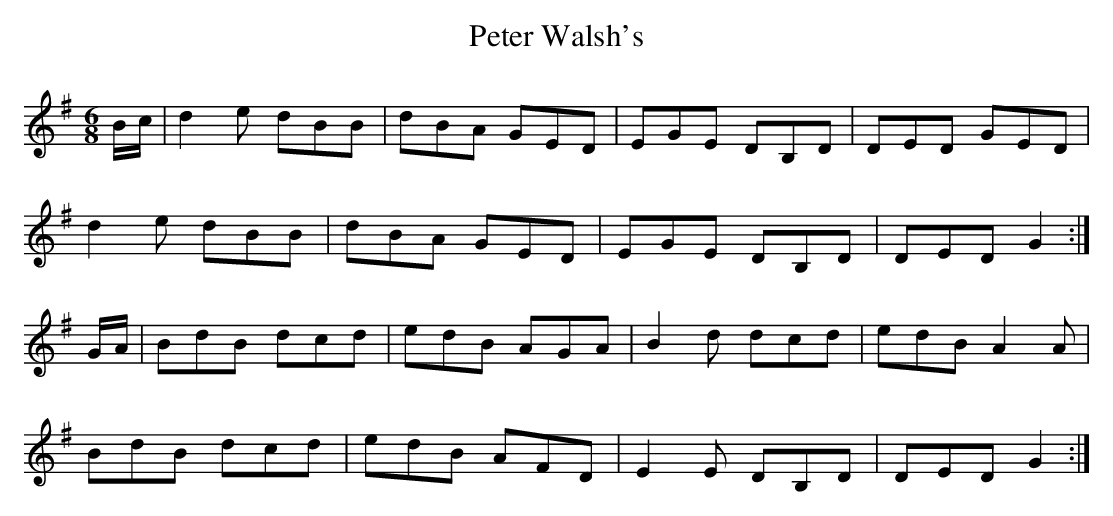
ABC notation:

X:1
T: Peter Walsh's
M: 6/8
L: 1/8
K: G
B/c/ | d2 e dBB | dBA GED | EGE DB,D | DED GED |
d2 e dBB | dBA GED | EGE DB,D | DED G2 :|
G/A/ | BdB dcd | edB AGA | B2 d dcd | edB A2 A |
BdB dcd | edB AFD | E2 E DB,D | DED G2 :|
